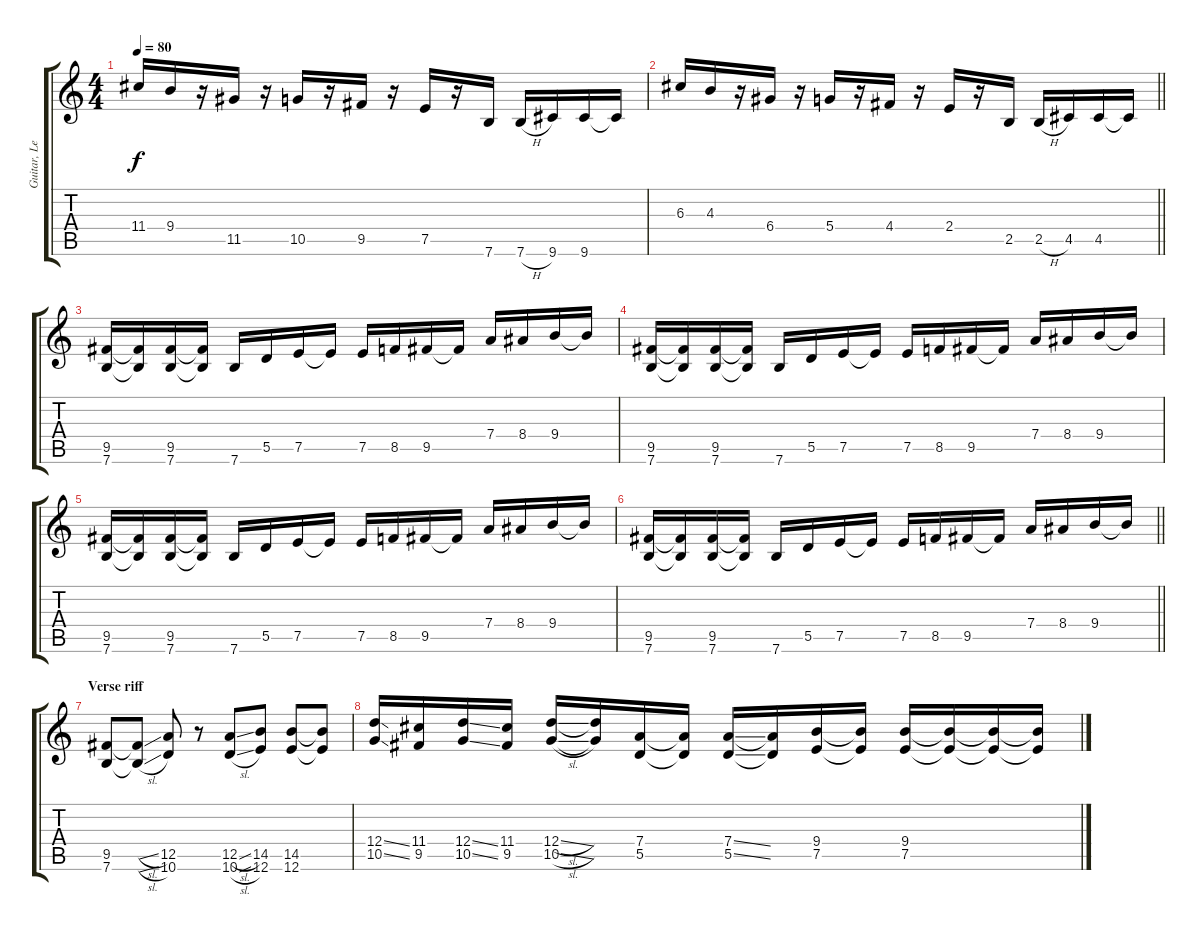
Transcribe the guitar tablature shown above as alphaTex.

\track ("Guitar, Lead" "Guitar, Le") {instrument distortionguitar}
\staff {score tabs}
\tuning (E4 B3 G3 D3 A2 E2) {hide}
\ts (4 4)
\tempo 80
\clef g2
\ks c
11.4.16{dy f} 9.4.16 r.16 11.5.16 r.16 10.5.16 r.16 9.5.16 r.16 7.5.16 r.16 7.6.16 7.6{h}.16 9.6.16 9.6.16 9.6{t}.16 |
\barLineRight lightlight
6.3.16 4.3.16 r.16 6.4.16 r.16 5.4.16 r.16 4.4.16 r.16 2.4.16 r.16 2.5.16 2.5{h}.16 4.5.16 4.5.16 4.5{t}.16 |
(9.5 7.6).16 (9.5{t} 7.6{t}).16 (9.5 7.6).16 (9.5{t} 7.6{t}).16 7.6.16 5.5.16 7.5.16 7.5{t}.16 7.5.16 8.5.16 9.5.16 9.5{t}.16 7.4.16 8.4.16 9.4.16 9.4{t}.16 |
(9.5 7.6).16 (9.5{t} 7.6{t}).16 (9.5 7.6).16 (9.5{t} 7.6{t}).16 7.6.16 5.5.16 7.5.16 7.5{t}.16 7.5.16 8.5.16 9.5.16 9.5{t}.16 7.4.16 8.4.16 9.4.16 9.4{t}.16 |
(9.5 7.6).16 (9.5{t} 7.6{t}).16 (9.5 7.6).16 (9.5{t} 7.6{t}).16 7.6.16 5.5.16 7.5.16 7.5{t}.16 7.5.16 8.5.16 9.5.16 9.5{t}.16 7.4.16 8.4.16 9.4.16 9.4{t}.16 |
\barLineRight lightlight
(9.5 7.6).16 (9.5{t} 7.6{t}).16 (9.5 7.6).16 (9.5{t} 7.6{t}).16 7.6.16 5.5.16 7.5.16 7.5{t}.16 7.5.16 8.5.16 9.5.16 9.5{t}.16 7.4.16 8.4.16 9.4.16 9.4{t}.16 |
\section ("" "Verse riff")
(9.5 7.6).8 (9.5{sl t} 7.6{sl t}).8 (12.5 10.6).8 r.8 (12.5{sl} 10.6{sl}).8 (14.5 12.6).8 (14.5 12.6).8 (14.5{t} 12.6{t}).8 |
(12.4{ss} 10.5{ss}).16 (11.4 9.5).16 (12.4{ss} 10.5{ss}).16 (11.4 9.5).16 (12.4{sl} 10.5{sl}).16 (12.4{t} 10.5{t}).16 (7.4 5.5).16 (7.4{t} 5.5{t}).16 (7.4{ss} 5.5{ss}).16 (7.4{t} 5.5{t}).16 (9.4 7.5).16 (9.4{t} 7.5{t}).16 (9.4 7.5).16 (9.4{t} 7.5{t}).16 (9.4{t} 7.5{t}).16 (9.4{t} 7.5{t}).16
